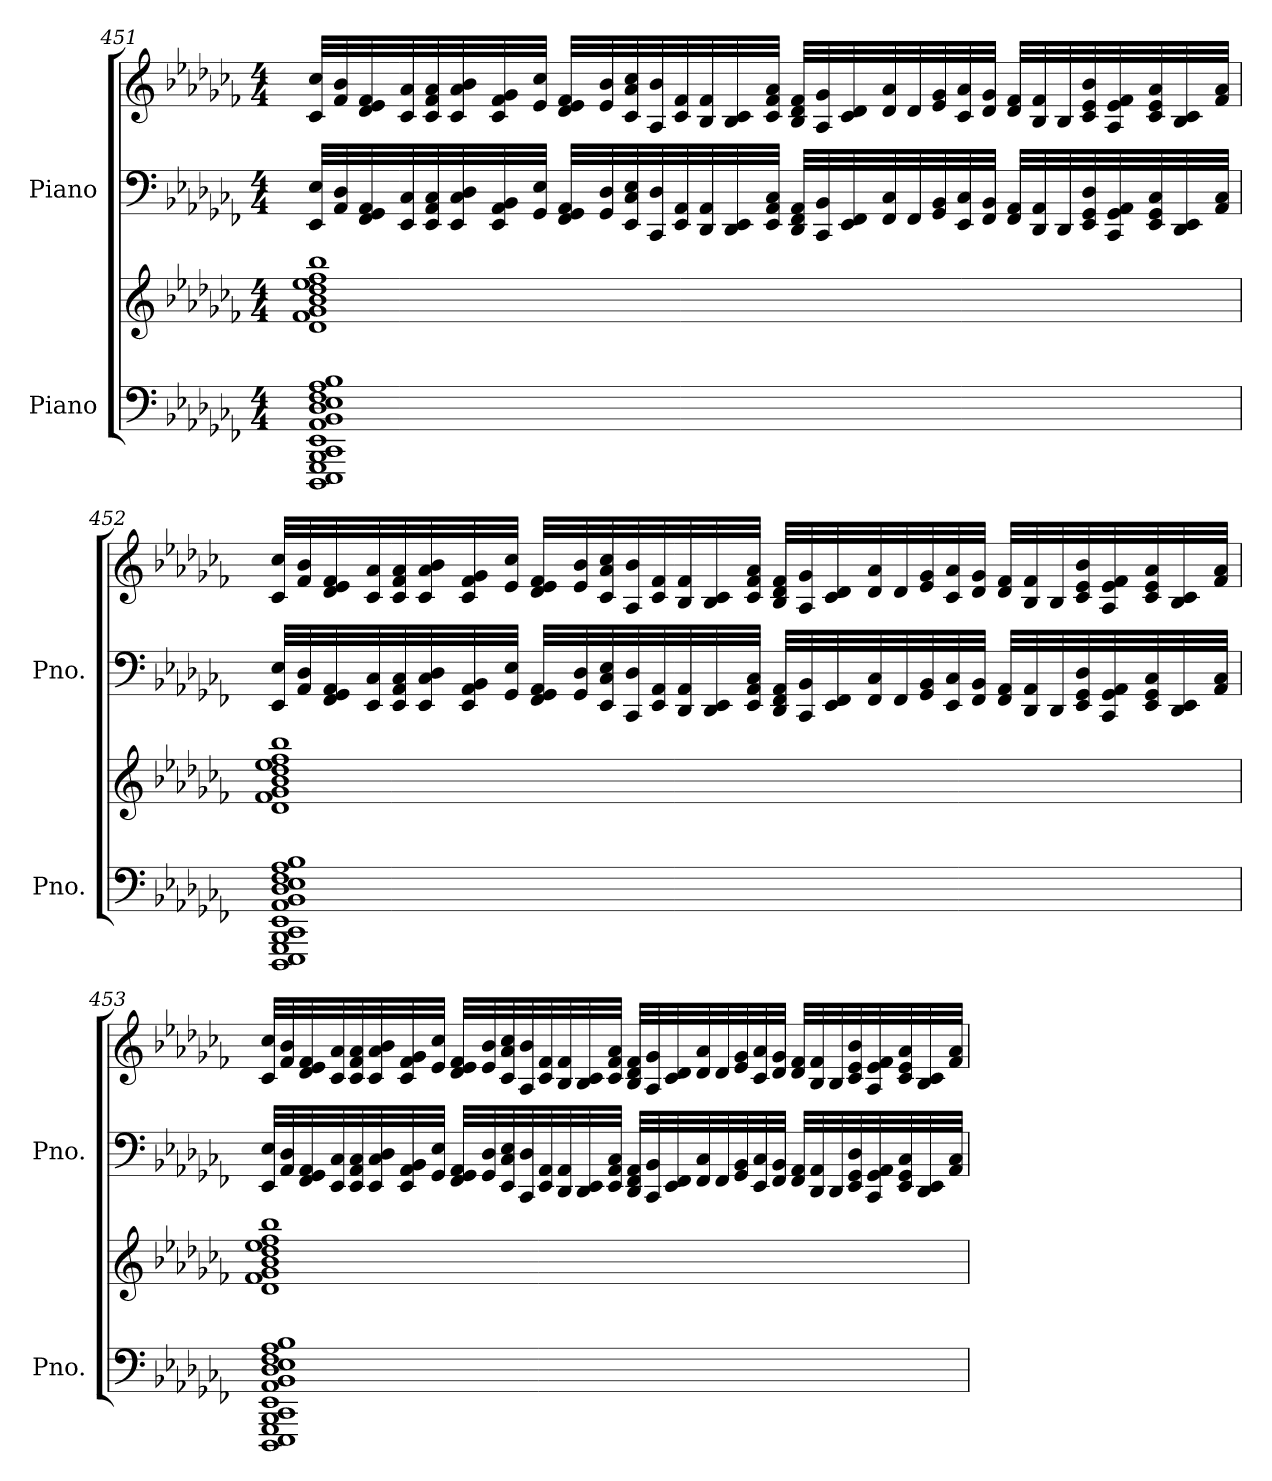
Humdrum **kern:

**kern	**kern	**kern	**kern
*part2	*part2	*part1	*part1
*staff4	*staff3	*staff2	*staff1
*I"Piano	*	*I"Piano	*
*I'Pno.	*	*I'Pno.	*
!!LO:LB:g=z
*clefF4	*clefG2	*clefF4	*clefG2
*ITrd14c24	*ITrd14c24	*ITrd-21c-36	*ITrd-21c-36
*k[b-e-a-d-g-c-f-]	*k[b-e-a-d-g-c-f-]	*k[b-e-a-d-g-c-f-]	*k[b-e-a-d-g-c-f-]
*M4/4	*M4/4	*M4/4	*M4/4
=451	=451	=451	=451
1DDDDD- 1EEEEE- 1GGGGG- 1BBBBB- 1CCCC- 1EEEE- 1AAAA- 1BBBB- 1DDD- 1EEE- 1FFF- 1AAA- 1BBB-	1DD- 1FF- 1GG- 1BB- 1D- 1E- 1F- 1B-	32ee-/ 32eee-/LLL	32cccc-/ 32ccccc-/LLL
.	.	32aa-/ 32ddd-/	32ffff-/ 32bbbb-/
.	.	32ff-/ 32gg-/ 32aa-/	32dddd-/ 32eeee-/ 32ffff-/
.	.	32ee-/ 32ccc-/	32cccc-/ 32aaaa-/
.	.	32ee-/ 32aa-/ 32ccc-/	32cccc-/ 32ffff-/ 32aaaa-/
.	.	32ee-/ 32ccc-/ 32ddd-/	32cccc-/ 32aaaa-/ 32bbbb-/
.	.	32ee-/ 32aa-/ 32bb-/	32cccc-/ 32ffff-/ 32gggg-/
.	.	32gg-/ 32eee-/JJJ	32eeee-/ 32ccccc-/JJJ
.	.	32ff-/ 32gg-/ 32aa-/LLL	32dddd-/ 32eeee-/ 32ffff-/LLL
.	.	32gg-/ 32ddd-/	32eeee-/ 32bbbb-/
.	.	32ee-/ 32ccc-/ 32eee-/	32cccc-/ 32aaaa-/ 32ccccc-/
.	.	32cc-/ 32ddd-/	32aaa-/ 32bbbb-/
.	.	32ee-/ 32aa-/	32cccc-/ 32ffff-/
.	.	32dd-/ 32aa-/	32bbb-/ 32ffff-/
.	.	32dd-/ 32ee-/	32bbb-/ 32cccc-/
.	.	32ee-/ 32aa-/ 32ccc-/JJJ	32cccc-/ 32ffff-/ 32aaaa-/JJJ
.	.	32dd-/ 32ff-/ 32aa-/LLL	32bbb-/ 32dddd-/ 32ffff-/LLL
.	.	32cc-/ 32bb-/	32aaa-/ 32gggg-/
.	.	32ee-/ 32ff-/	32cccc-/ 32dddd-/
.	.	32ff-/ 32ccc-/	32dddd-/ 32aaaa-/
.	.	32ff-/	32dddd-/
.	.	32gg-/ 32bb-/	32eeee-/ 32gggg-/
.	.	32ee-/ 32ccc-/	32cccc-/ 32aaaa-/
.	.	32ff-/ 32bb-/JJJ	32dddd-/ 32gggg-/JJJ
.	.	32ff-/ 32aa-/LLL	32dddd-/ 32ffff-/LLL
.	.	32dd-/ 32aa-/	32bbb-/ 32ffff-/
.	.	32dd-/	32bbb-/
.	.	32ee-/ 32gg-/ 32ddd-/	32cccc-/ 32eeee-/ 32bbbb-/
.	.	32cc-/ 32gg-/ 32aa-/	32aaa-/ 32eeee-/ 32ffff-/
.	.	32ee-/ 32gg-/ 32ccc-/	32cccc-/ 32eeee-/ 32aaaa-/
.	.	32dd-/ 32ee-/	32bbb-/ 32cccc-/
.	.	32aa-/ 32ccc-/JJJ	32ffff-/ 32aaaa-/JJJ
!!LO:LB:g=z
=452	=452	=452	=452
1DDDDD- 1EEEEE- 1GGGGG- 1BBBBB- 1CCCC- 1EEEE- 1AAAA- 1BBBB- 1DDD- 1EEE- 1FFF- 1AAA- 1BBB-	1DD- 1FF- 1GG- 1BB- 1D- 1E- 1F- 1B-	32ee-/ 32eee-/LLL	32cccc-/ 32ccccc-/LLL
.	.	32aa-/ 32ddd-/	32ffff-/ 32bbbb-/
.	.	32ff-/ 32gg-/ 32aa-/	32dddd-/ 32eeee-/ 32ffff-/
.	.	32ee-/ 32ccc-/	32cccc-/ 32aaaa-/
.	.	32ee-/ 32aa-/ 32ccc-/	32cccc-/ 32ffff-/ 32aaaa-/
.	.	32ee-/ 32ccc-/ 32ddd-/	32cccc-/ 32aaaa-/ 32bbbb-/
.	.	32ee-/ 32aa-/ 32bb-/	32cccc-/ 32ffff-/ 32gggg-/
.	.	32gg-/ 32eee-/JJJ	32eeee-/ 32ccccc-/JJJ
.	.	32ff-/ 32gg-/ 32aa-/LLL	32dddd-/ 32eeee-/ 32ffff-/LLL
.	.	32gg-/ 32ddd-/	32eeee-/ 32bbbb-/
.	.	32ee-/ 32ccc-/ 32eee-/	32cccc-/ 32aaaa-/ 32ccccc-/
.	.	32cc-/ 32ddd-/	32aaa-/ 32bbbb-/
.	.	32ee-/ 32aa-/	32cccc-/ 32ffff-/
.	.	32dd-/ 32aa-/	32bbb-/ 32ffff-/
.	.	32dd-/ 32ee-/	32bbb-/ 32cccc-/
.	.	32ee-/ 32aa-/ 32ccc-/JJJ	32cccc-/ 32ffff-/ 32aaaa-/JJJ
.	.	32dd-/ 32ff-/ 32aa-/LLL	32bbb-/ 32dddd-/ 32ffff-/LLL
.	.	32cc-/ 32bb-/	32aaa-/ 32gggg-/
.	.	32ee-/ 32ff-/	32cccc-/ 32dddd-/
.	.	32ff-/ 32ccc-/	32dddd-/ 32aaaa-/
.	.	32ff-/	32dddd-/
.	.	32gg-/ 32bb-/	32eeee-/ 32gggg-/
.	.	32ee-/ 32ccc-/	32cccc-/ 32aaaa-/
.	.	32ff-/ 32bb-/JJJ	32dddd-/ 32gggg-/JJJ
.	.	32ff-/ 32aa-/LLL	32dddd-/ 32ffff-/LLL
.	.	32dd-/ 32aa-/	32bbb-/ 32ffff-/
.	.	32dd-/	32bbb-/
.	.	32ee-/ 32gg-/ 32ddd-/	32cccc-/ 32eeee-/ 32bbbb-/
.	.	32cc-/ 32gg-/ 32aa-/	32aaa-/ 32eeee-/ 32ffff-/
.	.	32ee-/ 32gg-/ 32ccc-/	32cccc-/ 32eeee-/ 32aaaa-/
.	.	32dd-/ 32ee-/	32bbb-/ 32cccc-/
.	.	32aa-/ 32ccc-/JJJ	32ffff-/ 32aaaa-/JJJ
!!LO:PB:g=z
=453	=453	=453	=453
1DDDDD- 1EEEEE- 1GGGGG- 1BBBBB- 1CCCC- 1EEEE- 1AAAA- 1BBBB- 1DDD- 1EEE- 1FFF- 1AAA- 1BBB-	1DD- 1FF- 1GG- 1BB- 1D- 1E- 1F- 1B-	32ee-/ 32eee-/LLL	32cccc-/ 32ccccc-/LLL
.	.	32aa-/ 32ddd-/	32ffff-/ 32bbbb-/
.	.	32ff-/ 32gg-/ 32aa-/	32dddd-/ 32eeee-/ 32ffff-/
.	.	32ee-/ 32ccc-/	32cccc-/ 32aaaa-/
.	.	32ee-/ 32aa-/ 32ccc-/	32cccc-/ 32ffff-/ 32aaaa-/
.	.	32ee-/ 32ccc-/ 32ddd-/	32cccc-/ 32aaaa-/ 32bbbb-/
.	.	32ee-/ 32aa-/ 32bb-/	32cccc-/ 32ffff-/ 32gggg-/
.	.	32gg-/ 32eee-/JJJ	32eeee-/ 32ccccc-/JJJ
.	.	32ff-/ 32gg-/ 32aa-/LLL	32dddd-/ 32eeee-/ 32ffff-/LLL
.	.	32gg-/ 32ddd-/	32eeee-/ 32bbbb-/
.	.	32ee-/ 32ccc-/ 32eee-/	32cccc-/ 32aaaa-/ 32ccccc-/
.	.	32cc-/ 32ddd-/	32aaa-/ 32bbbb-/
.	.	32ee-/ 32aa-/	32cccc-/ 32ffff-/
.	.	32dd-/ 32aa-/	32bbb-/ 32ffff-/
.	.	32dd-/ 32ee-/	32bbb-/ 32cccc-/
.	.	32ee-/ 32aa-/ 32ccc-/JJJ	32cccc-/ 32ffff-/ 32aaaa-/JJJ
.	.	32dd-/ 32ff-/ 32aa-/LLL	32bbb-/ 32dddd-/ 32ffff-/LLL
.	.	32cc-/ 32bb-/	32aaa-/ 32gggg-/
.	.	32ee-/ 32ff-/	32cccc-/ 32dddd-/
.	.	32ff-/ 32ccc-/	32dddd-/ 32aaaa-/
.	.	32ff-/	32dddd-/
.	.	32gg-/ 32bb-/	32eeee-/ 32gggg-/
.	.	32ee-/ 32ccc-/	32cccc-/ 32aaaa-/
.	.	32ff-/ 32bb-/JJJ	32dddd-/ 32gggg-/JJJ
.	.	32ff-/ 32aa-/LLL	32dddd-/ 32ffff-/LLL
.	.	32dd-/ 32aa-/	32bbb-/ 32ffff-/
.	.	32dd-/	32bbb-/
.	.	32ee-/ 32gg-/ 32ddd-/	32cccc-/ 32eeee-/ 32bbbb-/
.	.	32cc-/ 32gg-/ 32aa-/	32aaa-/ 32eeee-/ 32ffff-/
.	.	32ee-/ 32gg-/ 32ccc-/	32cccc-/ 32eeee-/ 32aaaa-/
.	.	32dd-/ 32ee-/	32bbb-/ 32cccc-/
.	.	32aa-/ 32ccc-/JJJ	32ffff-/ 32aaaa-/JJJ
=	=	=	=
*-	*-	*-	*-
